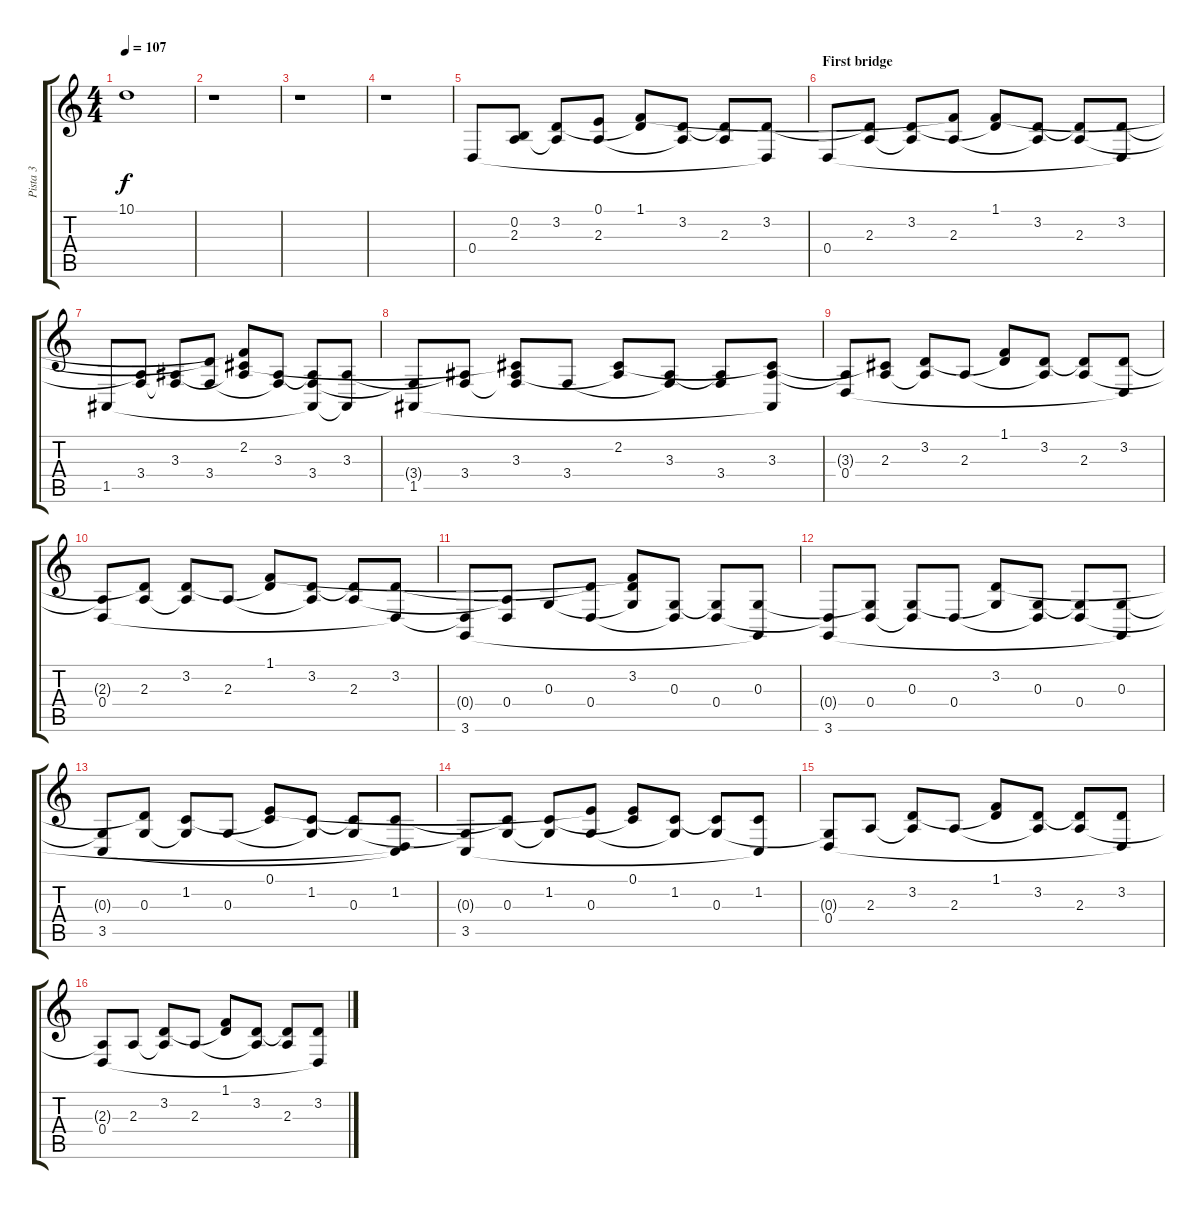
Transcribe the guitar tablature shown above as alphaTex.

\track ("Pista 3" "Pista 3") {instrument fx1rain}
\staff {score tabs}
\tuning (E4 B3 G3 D3 A2 E2) {hide}
\ts (4 4)
\tempo 107
\clef g2
\ks c
10.1.1{dy f} |
r.1 |
r.1 |
r.1 |
0.4.8 (0.2 2.3).8 (3.2 2.3{t}).8 (0.1 2.3).8 (1.1 3.2{t}).8 (3.2 2.3{t}).8 (3.2{t} 2.3).8 (3.2 0.4{t}).8 |
\section ("" "First bridge")
0.4.8 (3.2{t} 2.3).8 (3.2 2.3{t}).8 (1.1{t} 2.3).8 (1.1 3.2{t}).8 (3.2 2.3{t}).8 (3.2{t} 2.3).8 (3.2 0.4{t}).8 |
1.5.8 (2.3{t} 3.4).8 (3.3 3.4{t}).8 (3.2{t} 3.4).8 (1.1{t} 2.2 3.3{t}).8 (3.3 3.4{t}).8 (3.3{t} 3.4 1.5{t}).8 (3.3 1.5{t}).8 |
(3.4{t} 1.5).8 (3.3{t} 3.4).8 (2.2{t} 3.3 3.4{t}).8 3.4.8 (2.2 3.3{t}).8 (3.3 3.4{t}).8 (3.3{t} 3.4).8 (2.2{t} 3.3 1.5{t}).8 |
(3.3{t} 0.4).8 (2.2{t} 2.3).8 (3.2 2.3{t}).8 2.3.8 (1.1 3.2{t}).8 (3.2 2.3{t}).8 (3.2{t} 2.3).8 (3.2 0.4{t}).8 |
(2.3{t} 0.4).8 (3.2{t} 2.3).8 (3.2 2.3{t}).8 2.3.8 (1.1 3.2{t}).8 (3.2 2.3{t}).8 (3.2{t} 2.3).8 (3.2 0.4{t}).8 |
(0.4{t} 3.6).8 (2.3{t} 0.4).8 0.3.8 (3.2{t} 0.4).8 (1.1{t} 3.2 0.3{t}).8 (0.3 0.4{t}).8 (0.3{t} 0.4).8 (0.3 3.6{t}).8 |
(0.4{t} 3.6).8 (0.3{t} 0.4).8 (0.3 0.4{t}).8 0.4.8 (3.2 0.3{t}).8 (0.3 0.4{t}).8 (0.3{t} 0.4).8 (0.3 3.6{t}).8 |
(0.3{t} 3.5).8 (3.2{t} 0.3).8 (1.2 0.3{t}).8 0.3.8 (0.1 1.2{t}).8 (1.2 0.3{t}).8 (1.2{t} 0.3).8 (1.2 0.4{t} 3.5{t}).8 |
(0.3{t} 3.5).8 (1.2{t} 0.3).8 (1.2 0.3{t}).8 (0.1{t} 0.3).8 (0.1 1.2{t}).8 (1.2 0.3{t}).8 (1.2{t} 0.3).8 (1.2 3.5{t}).8 |
(0.3{t} 0.4).8 2.3.8 (3.2 2.3{t}).8 2.3.8 (1.1 3.2{t}).8 (3.2 2.3{t}).8 (3.2{t} 2.3).8 (3.2 0.4{t}).8 |
(2.3{t} 0.4).8 2.3.8 (3.2 2.3{t}).8 2.3.8 (1.1 3.2{t}).8 (3.2 2.3{t}).8 (3.2{t} 2.3).8 (3.2 0.4{t}).8
